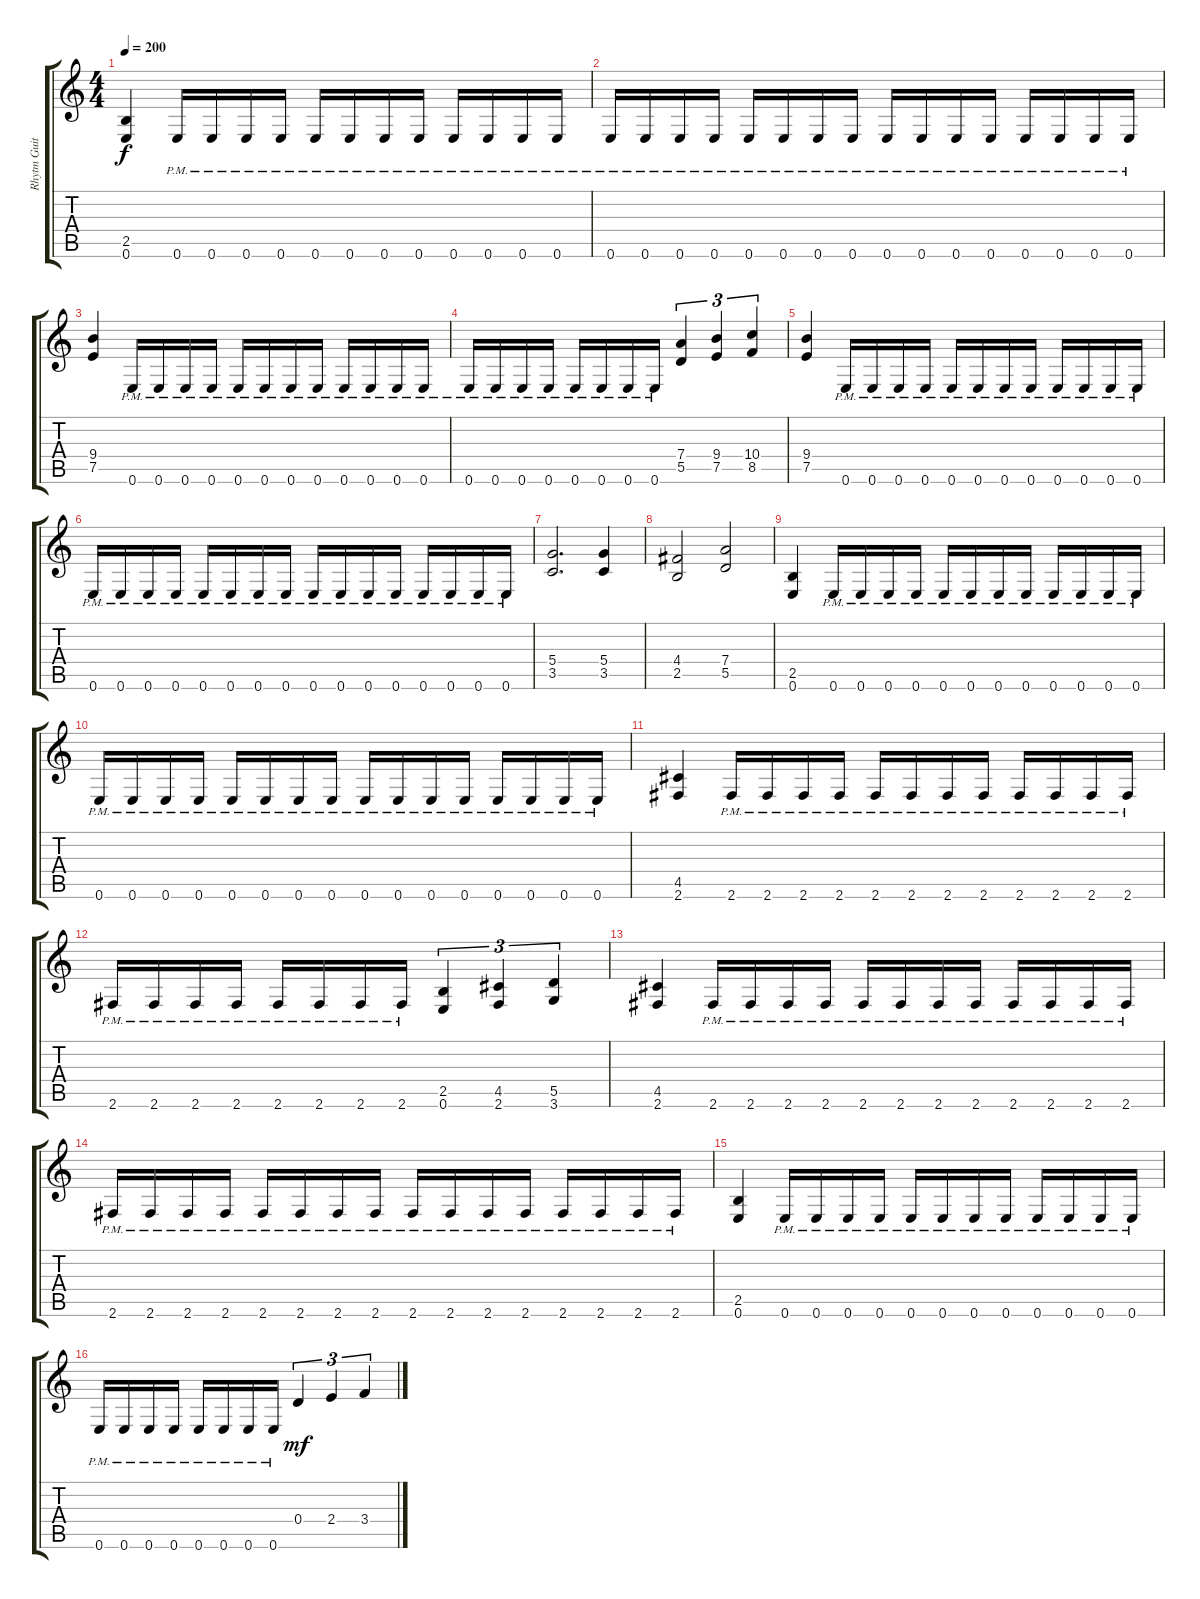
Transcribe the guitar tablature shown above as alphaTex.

\track ("Rhytm Guitar" "Rhytm Guit") {instrument distortionguitar}
\staff {score tabs}
\tuning (E4 B3 G3 D3 A2 E2) {hide}
\ts (4 4)
\tempo 200
\clef g2
\ks c
(2.5 0.6).4{dy f} 0.6{pm}.16 0.6{pm}.16 0.6{pm}.16 0.6{pm}.16 0.6{pm}.16 0.6{pm}.16 0.6{pm}.16 0.6{pm}.16 0.6{pm}.16 0.6{pm}.16 0.6{pm}.16 0.6{pm}.16 |
0.6{pm}.16 0.6{pm}.16 0.6{pm}.16 0.6{pm}.16 0.6{pm}.16 0.6{pm}.16 0.6{pm}.16 0.6{pm}.16 0.6{pm}.16 0.6{pm}.16 0.6{pm}.16 0.6{pm}.16 0.6{pm}.16 0.6{pm}.16 0.6{pm}.16 0.6{pm}.16 |
(9.4 7.5).4 0.6{pm}.16 0.6{pm}.16 0.6{pm}.16 0.6{pm}.16 0.6{pm}.16 0.6{pm}.16 0.6{pm}.16 0.6{pm}.16 0.6{pm}.16 0.6{pm}.16 0.6{pm}.16 0.6{pm}.16 |
0.6{pm}.16 0.6{pm}.16 0.6{pm}.16 0.6{pm}.16 0.6{pm}.16 0.6{pm}.16 0.6{pm}.16 0.6{pm}.16 (7.4 5.5).4{tu (3 2)} (9.4 7.5).4{tu (3 2)} (10.4 8.5).4{tu (3 2)} |
(9.4 7.5).4 0.6{pm}.16 0.6{pm}.16 0.6{pm}.16 0.6{pm}.16 0.6{pm}.16 0.6{pm}.16 0.6{pm}.16 0.6{pm}.16 0.6{pm}.16 0.6{pm}.16 0.6{pm}.16 0.6{pm}.16 |
0.6{pm}.16 0.6{pm}.16 0.6{pm}.16 0.6{pm}.16 0.6{pm}.16 0.6{pm}.16 0.6{pm}.16 0.6{pm}.16 0.6{pm}.16 0.6{pm}.16 0.6{pm}.16 0.6{pm}.16 0.6{pm}.16 0.6{pm}.16 0.6{pm}.16 0.6{pm}.16 |
(5.4 3.5).2{d} (5.4 3.5).4 |
(4.4 2.5).2 (7.4 5.5).2 |
(2.5 0.6).4 0.6{pm}.16 0.6{pm}.16 0.6{pm}.16 0.6{pm}.16 0.6{pm}.16 0.6{pm}.16 0.6{pm}.16 0.6{pm}.16 0.6{pm}.16 0.6{pm}.16 0.6{pm}.16 0.6{pm}.16 |
0.6{pm}.16 0.6{pm}.16 0.6{pm}.16 0.6{pm}.16 0.6{pm}.16 0.6{pm}.16 0.6{pm}.16 0.6{pm}.16 0.6{pm}.16 0.6{pm}.16 0.6{pm}.16 0.6{pm}.16 0.6{pm}.16 0.6{pm}.16 0.6{pm}.16 0.6{pm}.16 |
(4.5 2.6).4 2.6{pm}.16 2.6{pm}.16 2.6{pm}.16 2.6{pm}.16 2.6{pm}.16 2.6{pm}.16 2.6{pm}.16 2.6{pm}.16 2.6{pm}.16 2.6{pm}.16 2.6{pm}.16 2.6{pm}.16 |
2.6{pm}.16 2.6{pm}.16 2.6{pm}.16 2.6{pm}.16 2.6{pm}.16 2.6{pm}.16 2.6{pm}.16 2.6{pm}.16 (2.5 0.6).4{tu (3 2)} (4.5 2.6).4{tu (3 2)} (5.5 3.6).4{tu (3 2)} |
(4.5 2.6).4 2.6{pm}.16 2.6{pm}.16 2.6{pm}.16 2.6{pm}.16 2.6{pm}.16 2.6{pm}.16 2.6{pm}.16 2.6{pm}.16 2.6{pm}.16 2.6{pm}.16 2.6{pm}.16 2.6{pm}.16 |
2.6{pm}.16 2.6{pm}.16 2.6{pm}.16 2.6{pm}.16 2.6{pm}.16 2.6{pm}.16 2.6{pm}.16 2.6{pm}.16 2.6{pm}.16 2.6{pm}.16 2.6{pm}.16 2.6{pm}.16 2.6{pm}.16 2.6{pm}.16 2.6{pm}.16 2.6{pm}.16 |
(2.5 0.6).4 0.6{pm}.16 0.6{pm}.16 0.6{pm}.16 0.6{pm}.16 0.6{pm}.16 0.6{pm}.16 0.6{pm}.16 0.6{pm}.16 0.6{pm}.16 0.6{pm}.16 0.6{pm}.16 0.6{pm}.16 |
0.6{pm}.16 0.6{pm}.16 0.6{pm}.16 0.6{pm}.16 0.6{pm}.16 0.6{pm}.16 0.6{pm}.16 0.6{pm}.16 0.4.4{tu (3 2) dy mf} 2.4.4{tu (3 2)} 3.4.4{tu (3 2)}
